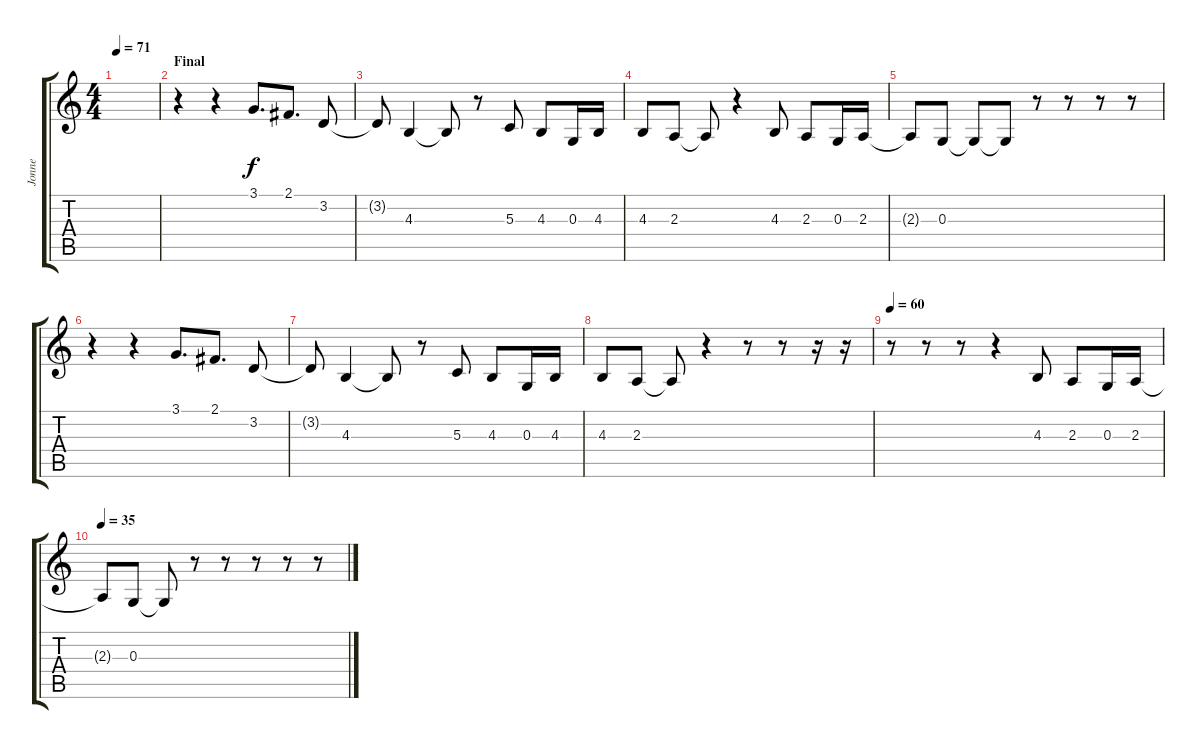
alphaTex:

\track ("Jonne" "Jonne") {instrument flute}
\staff {score tabs}
\tuning (E4 B3 G3 D3 A2 E2) {hide}
\ts (4 4)
\tempo 71
\clef g2
\ks c
|
\section ("" "Final")
r.4 r.4 3.1.8{d} 2.1.8{d} 3.2.8 |
3.2{t}.8 4.3.4 4.3{t}.8 r.8 5.3.8 4.3.8 0.3.16 4.3.16 |
4.3.8 2.3.8 2.3{t}.8 r.4 4.3.8 2.3.8 0.3.16 2.3.16 |
2.3{t}.8 0.3.8 0.3{t}.8 0.3{t}.8 r.8 r.8 r.8 r.8 |
r.4 r.4 3.1.8{d} 2.1.8{d} 3.2.8 |
3.2{t}.8 4.3.4 4.3{t}.8 r.8 5.3.8 4.3.8 0.3.16 4.3.16 |
4.3.8 2.3.8 2.3{t}.8 r.4 r.8 r.8 r.16 r.16 |
\tempo 60
r.8 r.8 r.8 r.4 4.3.8 2.3.8 0.3.16 2.3.16 |
\tempo 35
2.3{t}.8 0.3.8 0.3{t}.8 r.8 r.8 r.8 r.8 r.8
